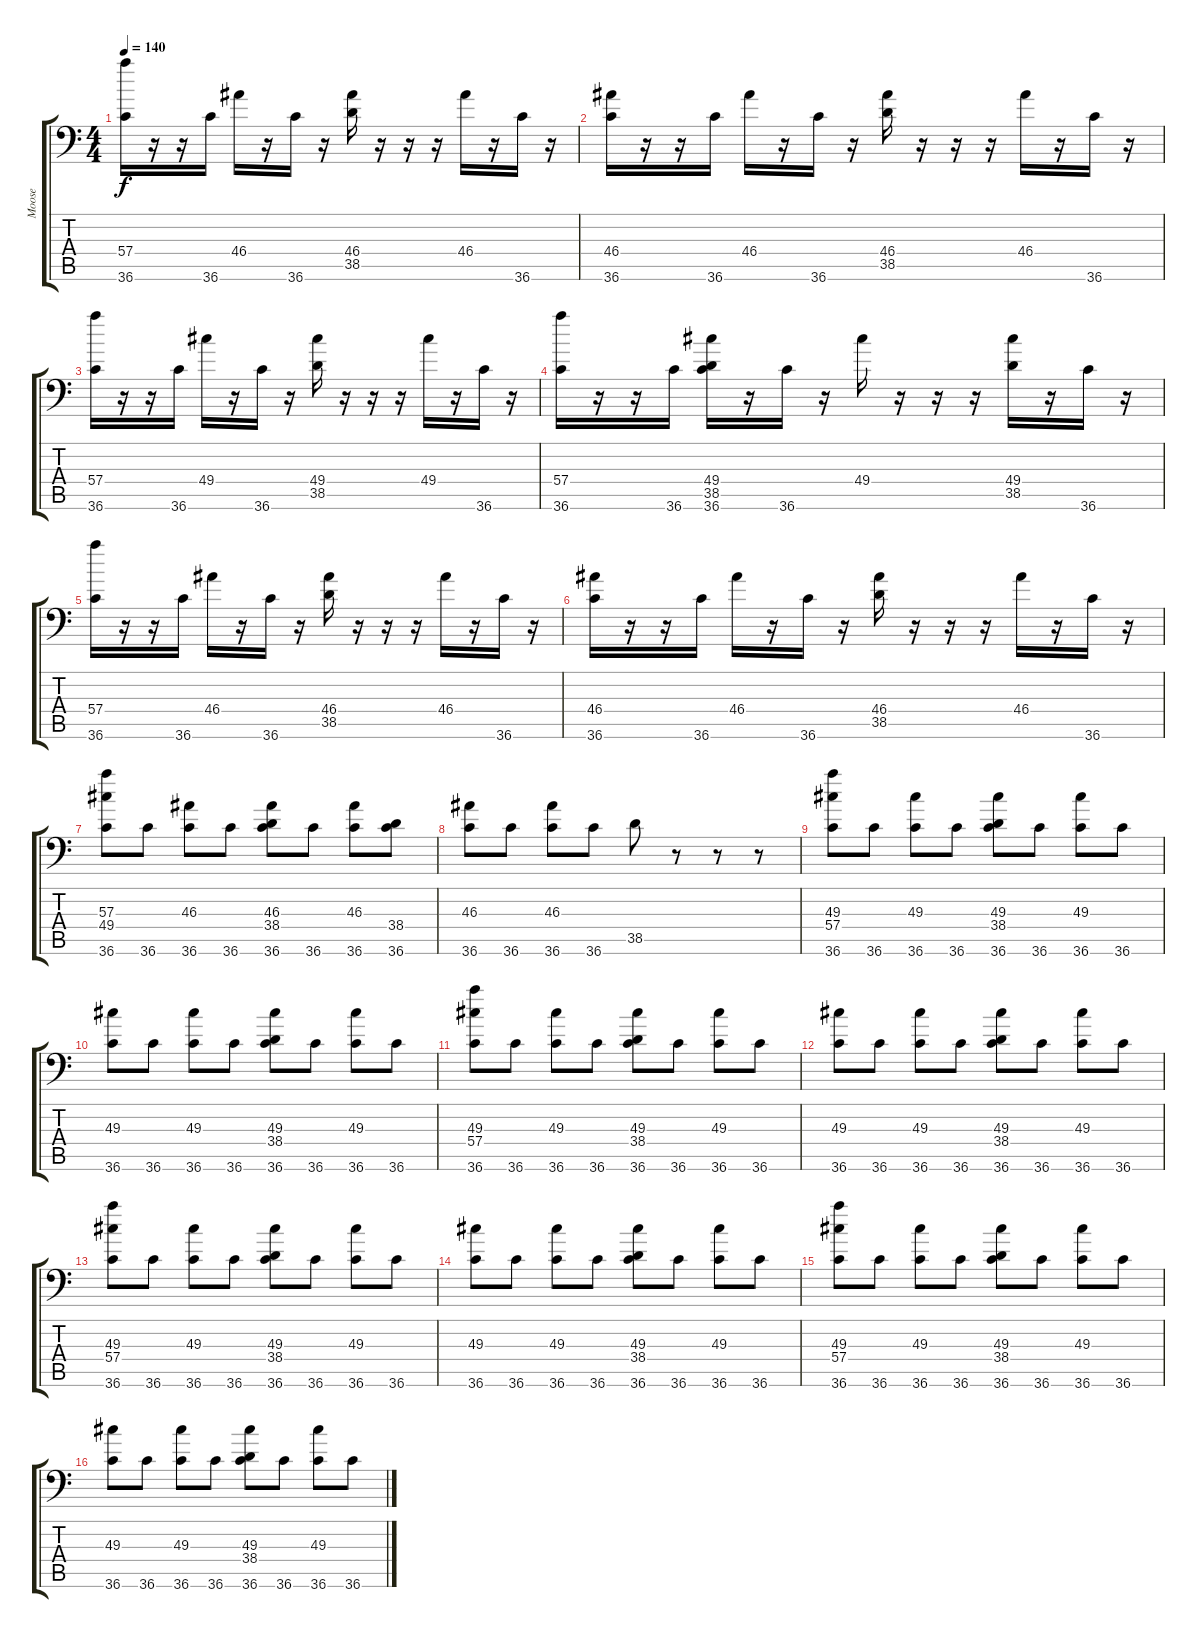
\track ("Moose" "Moose") {instrument acousticgrandpiano}
\staff {score tabs}
\tuning (C-1 C-1 C-1 C-1 C-1 C-1) {hide}
\ts (4 4)
\tempo 140
\clef f4
\ks c
(57.4 36.6).16{dy f} r.16 r.16 36.6.16 46.4.16 r.16 36.6.16 r.16 (46.4 38.5).16 r.16 r.16 r.16 46.4.16 r.16 36.6.16 r.16 |
(46.4 36.6).16 r.16 r.16 36.6.16 46.4.16 r.16 36.6.16 r.16 (46.4 38.5).16 r.16 r.16 r.16 46.4.16 r.16 36.6.16 r.16 |
(57.4 36.6).16 r.16 r.16 36.6.16 49.4.16 r.16 36.6.16 r.16 (49.4 38.5).16 r.16 r.16 r.16 49.4.16 r.16 36.6.16 r.16 |
(57.4 36.6).16 r.16 r.16 36.6.16 (49.4 38.5 36.6).16 r.16 36.6.16 r.16 49.4.16 r.16 r.16 r.16 (49.4 38.5).16 r.16 36.6.16 r.16 |
(57.4 36.6).16 r.16 r.16 36.6.16 46.4.16 r.16 36.6.16 r.16 (46.4 38.5).16 r.16 r.16 r.16 46.4.16 r.16 36.6.16 r.16 |
(46.4 36.6).16 r.16 r.16 36.6.16 46.4.16 r.16 36.6.16 r.16 (46.4 38.5).16 r.16 r.16 r.16 46.4.16 r.16 36.6.16 r.16 |
(57.3 49.4 36.6).8 36.6.8 (46.3 36.6).8 36.6.8 (46.3 38.4 36.6).8 36.6.8 (46.3 36.6).8 (38.4 36.6).8 |
(46.3 36.6).8 36.6.8 (46.3 36.6).8 36.6.8 38.5.8 r.8 r.8 r.8 |
(49.3 57.4 36.6).8 36.6.8 (49.3 36.6).8 36.6.8 (49.3 38.4 36.6).8 36.6.8 (49.3 36.6).8 36.6.8 |
(49.3 36.6).8 36.6.8 (49.3 36.6).8 36.6.8 (49.3 38.4 36.6).8 36.6.8 (49.3 36.6).8 36.6.8 |
(49.3 57.4 36.6).8 36.6.8 (49.3 36.6).8 36.6.8 (49.3 38.4 36.6).8 36.6.8 (49.3 36.6).8 36.6.8 |
(49.3 36.6).8 36.6.8 (49.3 36.6).8 36.6.8 (49.3 38.4 36.6).8 36.6.8 (49.3 36.6).8 36.6.8 |
(49.3 57.4 36.6).8 36.6.8 (49.3 36.6).8 36.6.8 (49.3 38.4 36.6).8 36.6.8 (49.3 36.6).8 36.6.8 |
(49.3 36.6).8 36.6.8 (49.3 36.6).8 36.6.8 (49.3 38.4 36.6).8 36.6.8 (49.3 36.6).8 36.6.8 |
(49.3 57.4 36.6).8 36.6.8 (49.3 36.6).8 36.6.8 (49.3 38.4 36.6).8 36.6.8 (49.3 36.6).8 36.6.8 |
(49.3 36.6).8 36.6.8 (49.3 36.6).8 36.6.8 (49.3 38.4 36.6).8 36.6.8 (49.3 36.6).8 36.6.8
